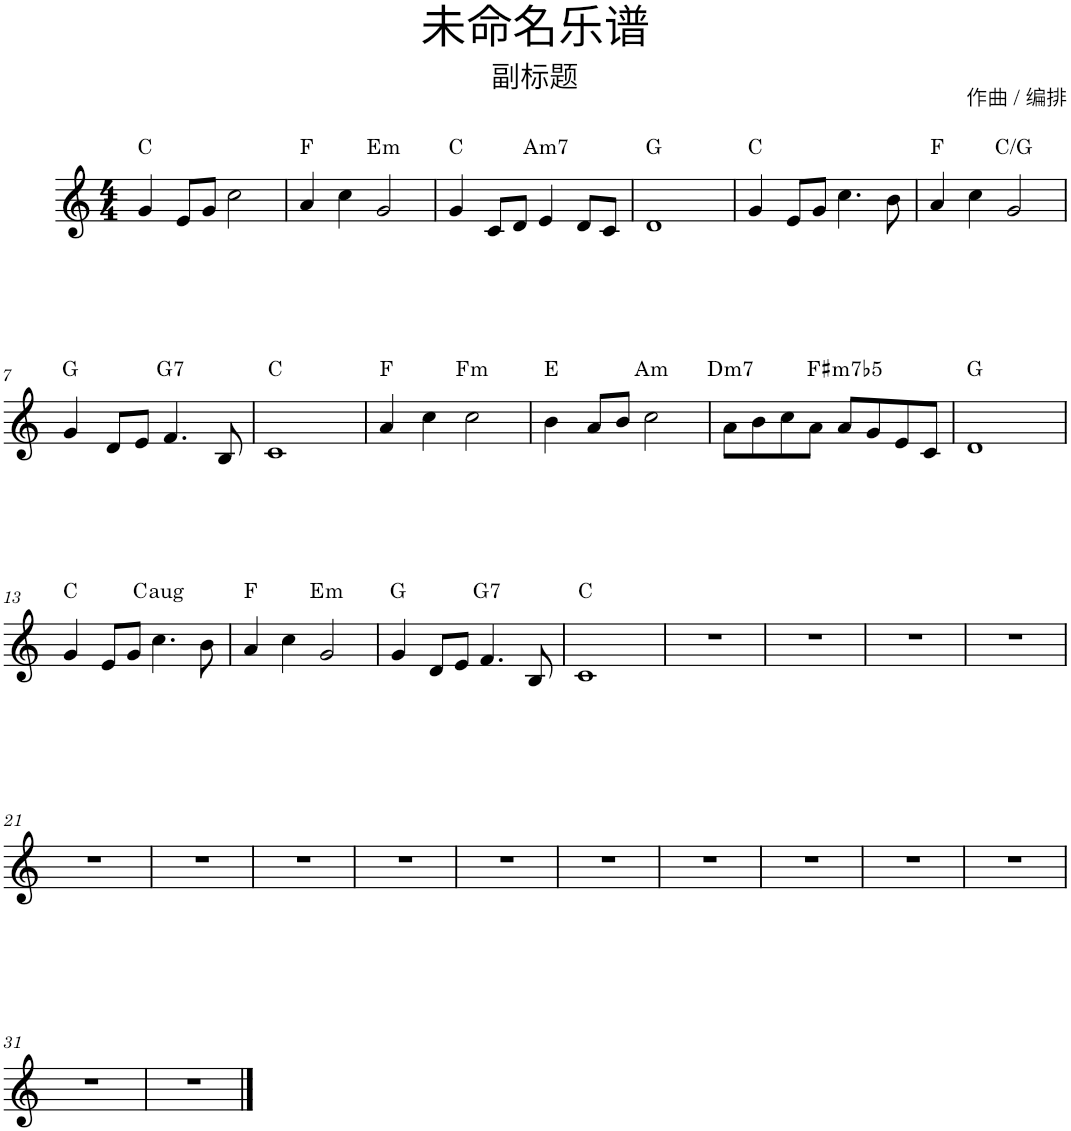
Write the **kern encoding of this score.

**kern	**harte
*part1	*part1
*staff1	*
*I"人声	*
*clefG2	*
*k[]	*
*M4/4	*
=1	=1
4g/	C:maj
8e/L	.
8g/J	.
2cc\	.
=2	=2
4a/	F:maj
4cc\	.
!	!LO:H:kt=m
2g/	E:min
=3	=3
4g/	C:maj
8c/L	.
8d/J	.
!	!LO:H:kt=m7
4e/	A:min7
8d/L	.
8c/J	.
=4	=4
1d	G:maj
=5	=5
4g/	C:maj
8e/L	.
8g/J	.
4.cc\	.
8b\	.
=6	=6
4a/	F:maj
4cc\	.
2g/	C:maj/5
!!LO:LB:g=z
=7	=7
4g/	G:maj
8d/L	.
8e/J	.
!	!LO:H:kt=7
4.f/	G:7
8B/	.
=8	=8
1c	C:maj
=9	=9
4a/	F:maj
4cc\	.
!	!LO:H:kt=m
2cc\	F:min
=10	=10
4b\	E:maj
8an/L	.
8b/J	.
!	!LO:H:kt=m
2cc\	A:min
=11	=11
!	!LO:H:kt=m7
8a\L	D:min7
8b\	.
8cc\	.
8a\J	.
!	!LO:H:kt=m7b5
8a/L	F#:hdim7
8gn/	.
8e/	.
8c/J	.
=12	=12
1d	G:maj
!!LO:LB:g=z
=13	=13
4g/	C:maj
8e/L	.
8g/J	.
!	!LO:H:kt=aug
4.cc\	C:aug
8b\	.
=14	=14
4a/	F:maj
4cc\	.
!	!LO:H:kt=m
2g/	E:min
=15	=15
4g/	G:maj
8d/L	.
8e/J	.
!	!LO:H:kt=7
4.f/	G:7
8B/	.
=16	=16
1c	C:maj
=17	=17
1r	.
=18	=18
1r	.
=19	=19
1r	.
=20	=20
1r	.
!!LO:LB:g=z
=21	=21
1r	.
=22	=22
1r	.
=23	=23
1r	.
=24	=24
1r	.
=25	=25
1r	.
=26	=26
1r	.
=27	=27
1r	.
=28	=28
1r	.
=29	=29
1r	.
=30	=30
1r	.
!!LO:LB:g=z
=31	=31
1r	.
=32	=32
1r	.
==	==
*-	*-
